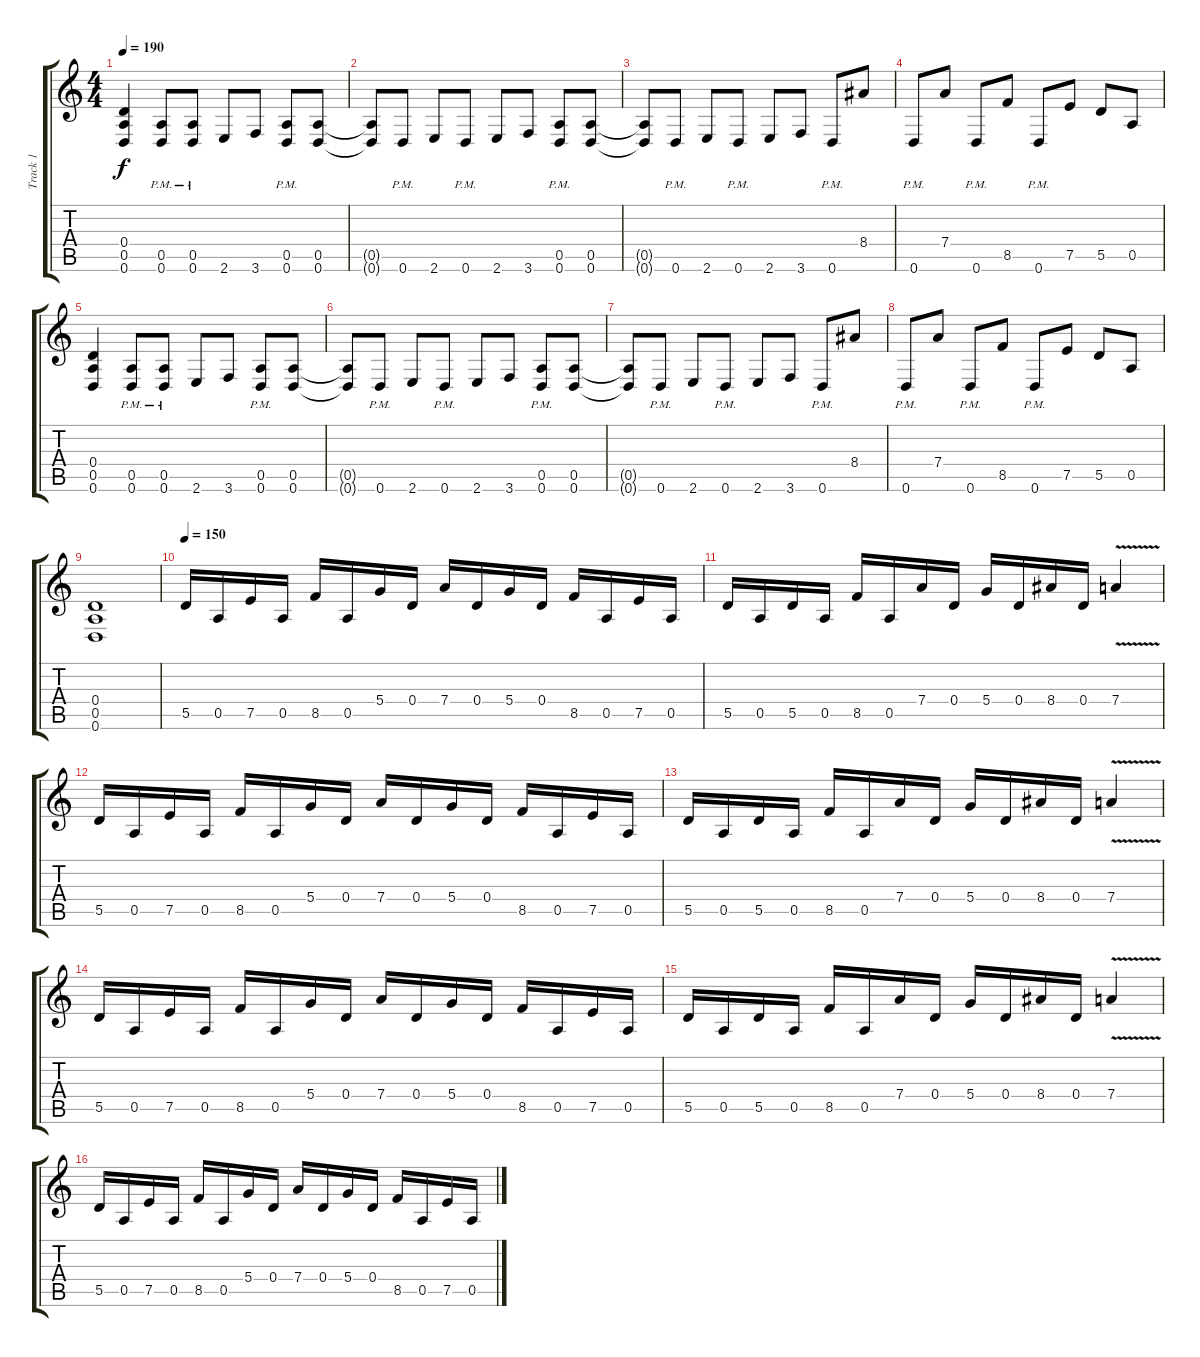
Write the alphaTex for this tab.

\track ("Track 1" "Track 1") {instrument distortionguitar}
\staff {score tabs}
\tuning (E4 B3 G3 D3 A2 D2) {hide}
\ts (4 4)
\tempo 190
\clef g2
\ks c
(0.4 0.5 0.6).4{dy f} (0.5{pm} 0.6{pm}).8 (0.5{pm} 0.6{pm}).8 2.6.8 3.6.8 (0.5{pm} 0.6{pm}).8 (0.5 0.6).8 |
(0.5{t} 0.6{t}).8 0.6{pm}.8 2.6.8 0.6{pm}.8 2.6.8 3.6.8 (0.5{pm} 0.6{pm}).8 (0.5 0.6).8 |
(0.5{t} 0.6{t}).8 0.6{pm}.8 2.6.8 0.6{pm}.8 2.6.8 3.6.8 0.6{pm}.8 8.4.8 |
0.6{pm}.8 7.4.8 0.6{pm}.8 8.5.8 0.6{pm}.8 7.5.8 5.5.8 0.5.8 |
(0.4 0.5 0.6).4 (0.5{pm} 0.6{pm}).8 (0.5{pm} 0.6{pm}).8 2.6.8 3.6.8 (0.5{pm} 0.6{pm}).8 (0.5 0.6).8 |
(0.5{t} 0.6{t}).8 0.6{pm}.8 2.6.8 0.6{pm}.8 2.6.8 3.6.8 (0.5{pm} 0.6{pm}).8 (0.5 0.6).8 |
(0.5{t} 0.6{t}).8 0.6{pm}.8 2.6.8 0.6{pm}.8 2.6.8 3.6.8 0.6{pm}.8 8.4.8 |
0.6{pm}.8 7.4.8 0.6{pm}.8 8.5.8 0.6{pm}.8 7.5.8 5.5.8 0.5.8 |
(0.4 0.5 0.6).1 |
\tempo 150
5.5.16 0.5.16 7.5.16 0.5.16 8.5.16 0.5.16 5.4.16 0.4.16 7.4.16 0.4.16 5.4.16 0.4.16 8.5.16 0.5.16 7.5.16 0.5.16 |
5.5.16 0.5.16 5.5.16 0.5.16 8.5.16 0.5.16 7.4.16 0.4.16 5.4.16 0.4.16 8.4.16 0.4.16 7.4{v}.4 |
5.5.16 0.5.16 7.5.16 0.5.16 8.5.16 0.5.16 5.4.16 0.4.16 7.4.16 0.4.16 5.4.16 0.4.16 8.5.16 0.5.16 7.5.16 0.5.16 |
5.5.16 0.5.16 5.5.16 0.5.16 8.5.16 0.5.16 7.4.16 0.4.16 5.4.16 0.4.16 8.4.16 0.4.16 7.4{v}.4 |
5.5.16 0.5.16 7.5.16 0.5.16 8.5.16 0.5.16 5.4.16 0.4.16 7.4.16 0.4.16 5.4.16 0.4.16 8.5.16 0.5.16 7.5.16 0.5.16 |
5.5.16 0.5.16 5.5.16 0.5.16 8.5.16 0.5.16 7.4.16 0.4.16 5.4.16 0.4.16 8.4.16 0.4.16 7.4{v}.4 |
5.5.16 0.5.16 7.5.16 0.5.16 8.5.16 0.5.16 5.4.16 0.4.16 7.4.16 0.4.16 5.4.16 0.4.16 8.5.16 0.5.16 7.5.16 0.5.16
